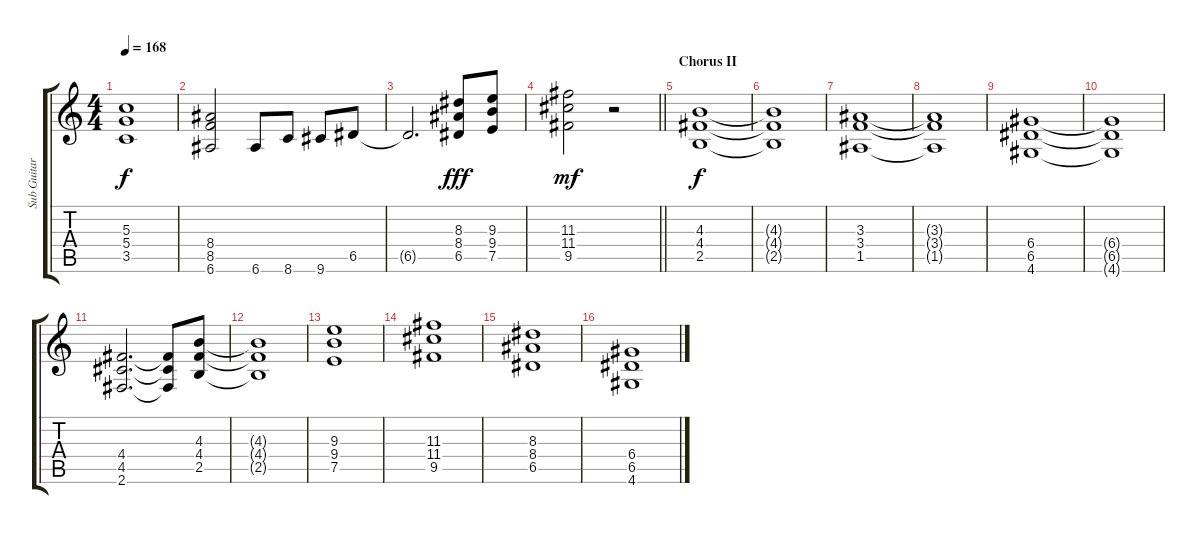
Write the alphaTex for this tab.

\track ("Sub Guitar" "Sub Guitar") {instrument distortionguitar}
\staff {score tabs}
\tuning (E4 B3 G3 D3 A2 E2) {hide}
\ts (4 4)
\tempo 168
\clef g2
\ks c
(5.3 5.4 3.5).1{dy f} |
(8.4 8.5 6.6).2 6.6.8 8.6.8 9.6.8 6.5.8 |
6.5{t}.2{d} (8.3 8.4 6.5).8{dy fff} (9.3 9.4 7.5).8 |
\barLineRight lightlight
(11.3 11.4 9.5).2{dy mf} r.2 |
\section ("" "Chorus II")
(4.3 4.4 2.5).1{dy f} |
(4.3{t} 4.4{t} 2.5{t}).1 |
(3.3 3.4 1.5).1 |
(3.3{t} 3.4{t} 1.5{t}).1 |
(6.4 6.5 4.6).1 |
(6.4{t} 6.5{t} 4.6{t}).1 |
(4.4 4.5 2.6).2{d} (4.4{t} 4.5{t} 2.6{t}).8 (4.3 4.4 2.5).8 |
(4.3{t} 4.4{t} 2.5{t}).1 |
(9.3 9.4 7.5).1 |
(11.3 11.4 9.5).1 |
(8.3 8.4 6.5).1 |
(6.4 6.5 4.6).1
